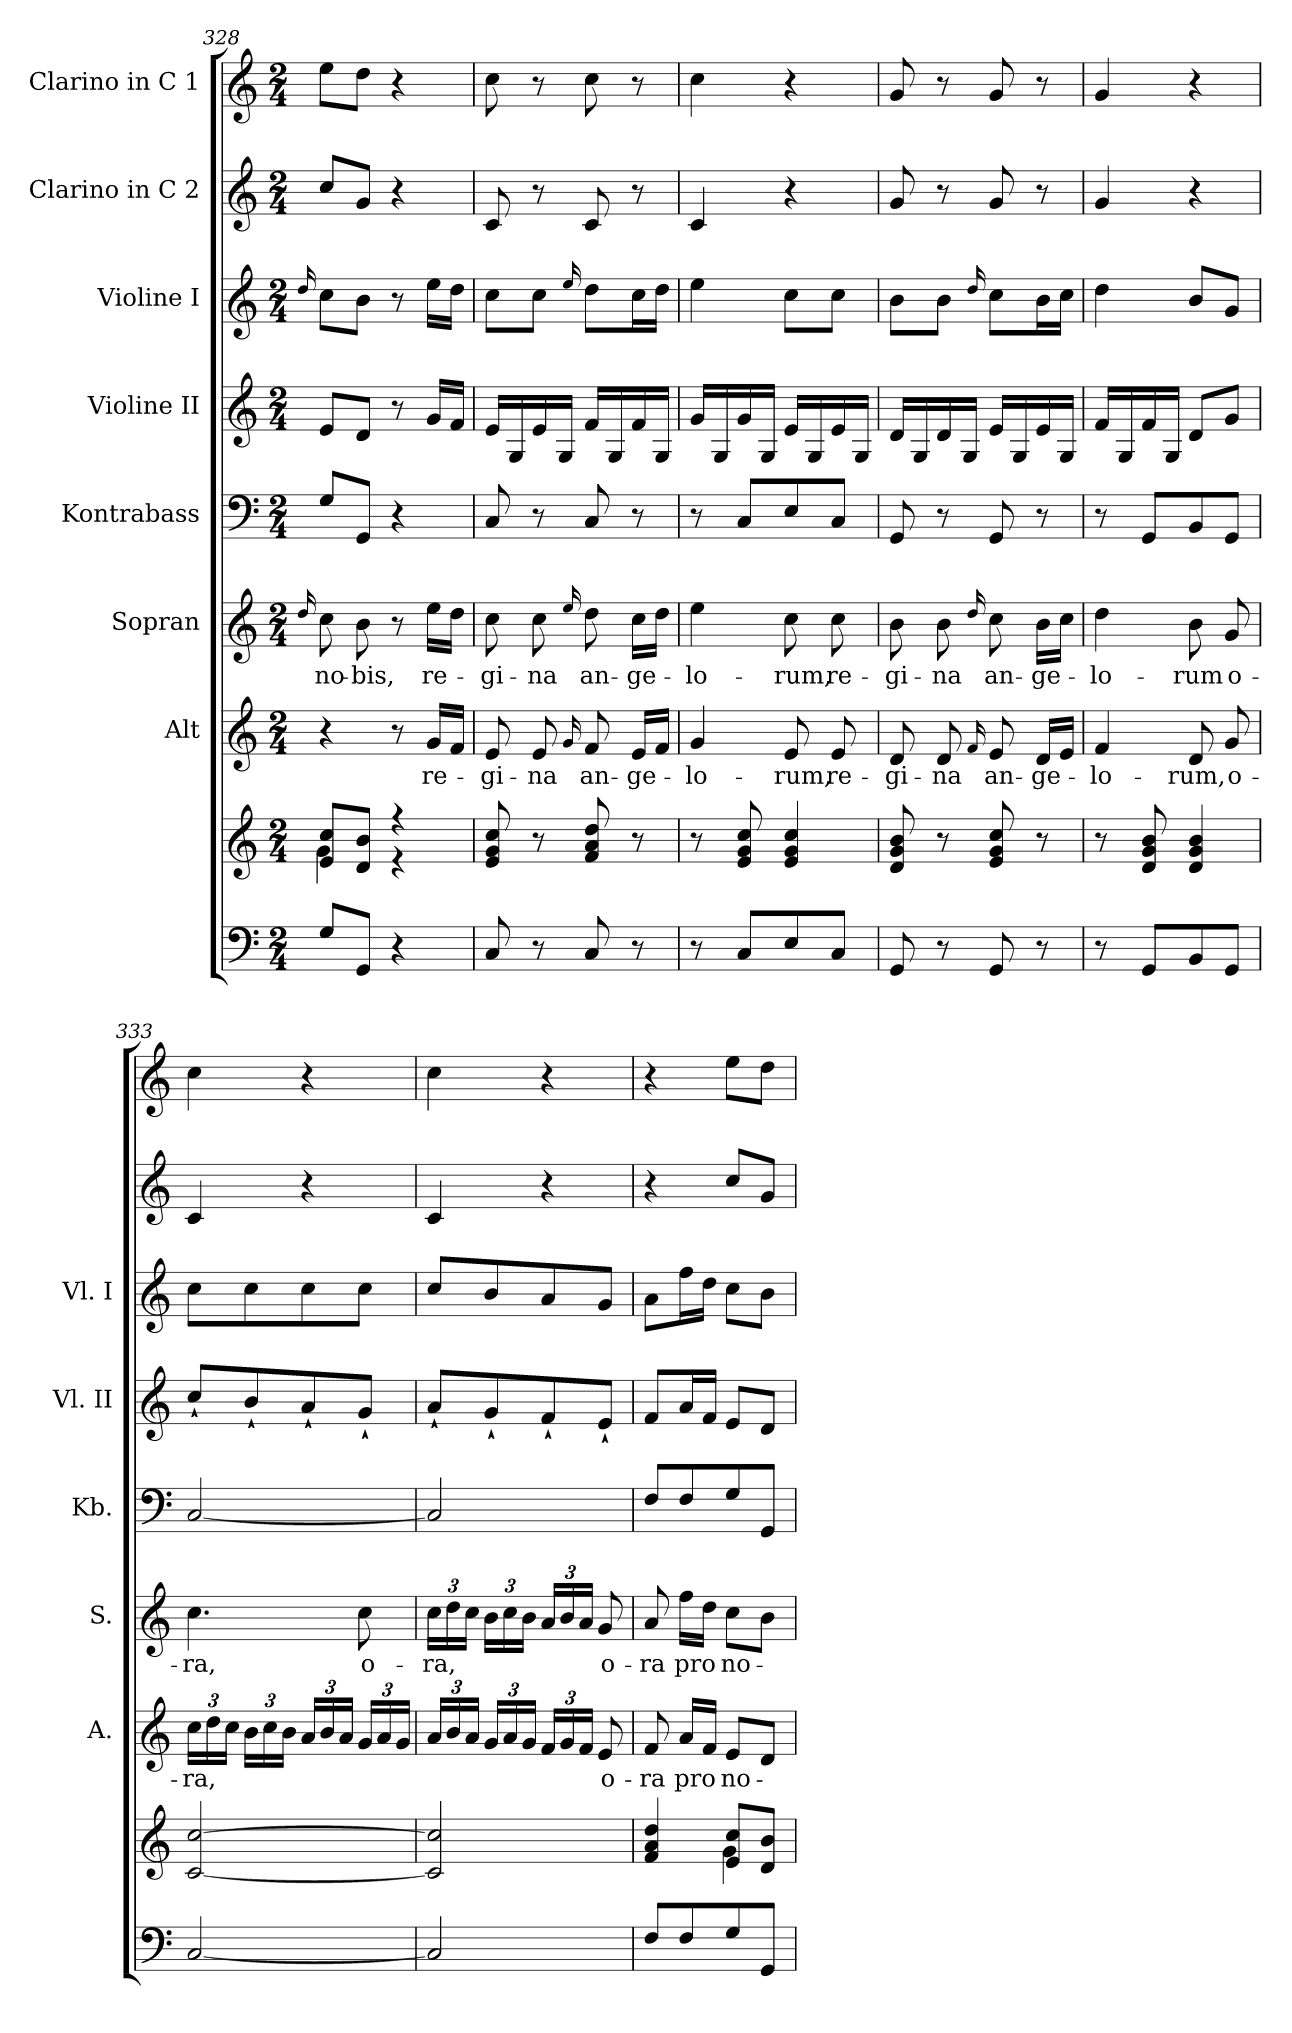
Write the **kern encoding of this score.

**kern	**kern	**kern	**text	**kern	**text	**kern	**kern	**kern	**kern	**kern
*part8	*part8	*part7	*part7	*part6	*part6	*part5	*part4	*part3	*part2	*part1
*staff9	*staff8	*staff7	*staff7	*staff6	*staff6	*staff5	*staff4	*staff3	*staff2	*staff1
*	*	*I"Alt	*	*I"Sopran	*	*I"Kontrabass	*I"Violine II	*I"Violine I	*I"Clarino in C 2	*I"Clarino in C 1
*	*	*I'A.	*	*I'S.	*	*I'Kb.	*I'Vl. II	*I'Vl. I	*	*
*clefF4	*clefG2	*clefG2	*	*clefG2	*	*clefF4	*clefG2	*clefG2	*clefG2	*clefG2
*	*	*	*	*	*	*ITrd7c12	*	*	*	*
*k[]	*k[]	*k[]	*	*k[]	*	*k[]	*k[]	*k[]	*k[]	*k[]
*C:	*C:	*C:	*	*C:	*	*C:	*C:	*C:	*C:	*C:
*M2/4	*M2/4	*M2/4	*	*M2/4	*	*M2/4	*M2/4	*M2/4	*M2/4	*M2/4
=328	=328	=328	=328	=328	=328	=328	=328	=328	=328	=328
.	.	.	.	16qqdd/	.	.	.	16qqdd/	.	.
*	*^	*	*	*	*	*	*	*	*	*
!	!	!	!	!	!	!LO:LY:b	!	!	!	!	!
8G/L	8e/ 8cc/L	4g\	4r	.	8cc\	no-	8GG/L	8e/L	8cc\L	8cc/L	8ee\L
!	!	!	!	!	!	!LO:LY:b	!	!	!	!	!
8GG/J	8d/ 8b/J	.	.	.	8b\	-bis,	8GGG/J	8d/J	8b\J	8g/J	8dd\J
4r	4r	4r	8r	.	8r	.	4r	8r	8r	4r	4r
!	!	!	!	!LO:LY:b	!	!LO:LY:b	!	!	!	!	!
.	.	.	16g/LL	re-	16ee\LL	re-	.	16g/LL	16ee\LL	.	.
.	.	.	16f/JJ	.	16dd\JJ	.	.	16f/JJ	16dd\JJ	.	.
*	*v	*v	*	*	*	*	*	*	*	*	*
=329	=329	=329	=329	=329	=329	=329	=329	=329	=329	=329
!	!	!	!LO:LY:b	!	!LO:LY:b	!	!	!	!	!
8C/	8e/ 8g/ 8cc/	8e/	-gi-	8cc\	-gi-	8CC/	16e/LL	8cc\L	8c/	8cc\
.	.	.	.	.	.	.	16G/	.	.	.
!	!	!	!LO:LY:b	!	!LO:LY:b	!	!	!	!	!
8r	8r	8e/	-na	8cc\	-na	8r	16e/	8cc\J	8r	8r
.	.	.	.	.	.	.	16G/JJ	.	.	.
.	.	16qqg/	.	16qqee/	.	.	.	16qqee/	.	.
!	!	!	!LO:LY:b	!	!LO:LY:b	!	!	!	!	!
8C/	8f/ 8a/ 8dd/	8f/	an-	8dd\	an-	8CC/	16f/LL	8dd\L	8c/	8cc\
.	.	.	.	.	.	.	16G/	.	.	.
!	!	!	!LO:LY:b	!	!LO:LY:b	!	!	!	!	!
8r	8r	16e/LL	-ge-	16cc\LL	-ge-	8r	16f/	16cc\L	8r	8r
.	.	16f/JJ	.	16dd\JJ	.	.	16G/JJ	16dd\JJ	.	.
=330	=330	=330	=330	=330	=330	=330	=330	=330	=330	=330
!	!	!	!LO:LY:b	!	!LO:LY:b	!	!	!	!	!
8r	8r	4g/	-lo-	4ee\	-lo-	8r	16g/LL	4ee\	4c/	4cc\
.	.	.	.	.	.	.	16G/	.	.	.
8C/L	8e/ 8g/ 8cc/	.	.	.	.	8CC/L	16g/	.	.	.
.	.	.	.	.	.	.	16G/JJ	.	.	.
!	!	!	!LO:LY:b	!	!LO:LY:b	!	!	!	!	!
8E/	4e/ 4g/ 4cc/	8e/	-rum,	8cc\	-rum,	8EE/	16e/LL	8cc\L	4r	4r
.	.	.	.	.	.	.	16G/	.	.	.
!	!	!	!LO:LY:b	!	!LO:LY:b	!	!	!	!	!
8C/J	.	8e/	re-	8cc\	re-	8CC/J	16e/	8cc\J	.	.
.	.	.	.	.	.	.	16G/JJ	.	.	.
!!LO:PB:g=z
=331	=331	=331	=331	=331	=331	=331	=331	=331	=331	=331
!	!	!	!LO:LY:b	!	!LO:LY:b	!	!	!	!	!
8GG/	8d/ 8g/ 8b/	8d/	-gi-	8b\	-gi-	8GGG/	16d/LL	8b\L	8g/	8g/
.	.	.	.	.	.	.	16G/	.	.	.
!	!	!	!LO:LY:b	!	!LO:LY:b	!	!	!	!	!
8r	8r	8d/	-na	8b\	-na	8r	16d/	8b\J	8r	8r
.	.	.	.	.	.	.	16G/JJ	.	.	.
.	.	16qqf/	.	16qqdd/	.	.	.	16qqdd/	.	.
!	!	!	!LO:LY:b	!	!LO:LY:b	!	!	!	!	!
8GG/	8e/ 8g/ 8cc/	8e/	an-	8cc\	an-	8GGG/	16e/LL	8cc\L	8g/	8g/
.	.	.	.	.	.	.	16G/	.	.	.
!	!	!	!LO:LY:b	!	!LO:LY:b	!	!	!	!	!
8r	8r	16d/LL	-ge-	16b\LL	-ge-	8r	16e/	16b\L	8r	8r
.	.	16e/JJ	.	16cc\JJ	.	.	16G/JJ	16cc\JJ	.	.
=332	=332	=332	=332	=332	=332	=332	=332	=332	=332	=332
!	!	!	!LO:LY:b	!	!LO:LY:b	!	!	!	!	!
8r	8r	4f/	-lo-	4dd\	-lo-	8r	16f/LL	4dd\	4g/	4g/
.	.	.	.	.	.	.	16G/	.	.	.
8GG/L	8d/ 8g/ 8b/	.	.	.	.	8GGG/L	16f/	.	.	.
.	.	.	.	.	.	.	16G/JJ	.	.	.
!	!	!	!LO:LY:b	!	!LO:LY:b	!	!	!	!	!
8BB/	4d/ 4g/ 4b/	8d/	-rum,	8b\	-rum	8BBB/	8d/L	8b/L	4r	4r
!	!	!	!LO:LY:b	!	!LO:LY:b	!	!	!	!	!
8GG/J	.	8g/	o-	8g/	o-	8GGG/J	8g/J	8g/J	.	.
=333	=333	=333	=333	=333	=333	=333	=333	=333	=333	=333
*	*	*Xbrackettup	*	*	*	*	*	*	*	*
!	!	!	!LO:LY:b	!	!LO:LY:b	!	!	!	!	!
[2C/	[2c/ [2cc/	24cc\LL	-ra,	4.cc\	-ra,	[2CC/	8cc`</L	8cc\L	4c/	4cc\
.	.	24dd\	.	.	.	.	.	.	.	.
.	.	24cc\JJ	.	.	.	.	.	.	.	.
.	.	24b\LL	.	.	.	.	8b`</	8cc\	.	.
.	.	24cc\	.	.	.	.	.	.	.	.
.	.	24b\JJ	.	.	.	.	.	.	.	.
.	.	24a/LL	.	.	.	.	8a`</	8cc\	4r	4r
.	.	24b/	.	.	.	.	.	.	.	.
.	.	24a/JJ	.	.	.	.	.	.	.	.
!	!	!	!	!	!LO:LY:b	!	!	!	!	!
.	.	24g/LL	.	8cc\	o-	.	8g`</J	8cc\J	.	.
.	.	24a/	.	.	.	.	.	.	.	.
.	.	24g/JJ	.	.	.	.	.	.	.	.
=334	=334	=334	=334	=334	=334	=334	=334	=334	=334	=334
*	*	*	*	*Xbrackettup	*	*	*	*	*	*
!	!	!	!	!	!LO:LY:b	!	!	!	!	!
2C/]	2c/] 2cc/]	24a/LL	.	24cc\LL	-ra,	2CC/]	8a`</L	8cc/L	4c/	4cc\
.	.	24b/	.	24dd\	.	.	.	.	.	.
.	.	24a/JJ	.	24cc\JJ	.	.	.	.	.	.
.	.	24g/LL	.	24b\LL	.	.	8g`</	8b/	.	.
.	.	24a/	.	24cc\	.	.	.	.	.	.
.	.	24g/JJ	.	24b\JJ	.	.	.	.	.	.
.	.	24f/LL	.	24a/LL	.	.	8f`</	8a/	4r	4r
.	.	24g/	.	24b/	.	.	.	.	.	.
.	.	24f/JJ	.	24a/JJ	.	.	.	.	.	.
!	!	!	!LO:LY:b	!	!LO:LY:b	!	!	!	!	!
.	.	8e/	o-	8g/	o-	.	8e`</J	8g/J	.	.
=335	=335	=335	=335	=335	=335	=335	=335	=335	=335	=335
*	*^	*	*	*	*	*	*	*	*	*
!	!	!	!	!LO:LY:b	!	!LO:LY:b	!	!	!	!	!
8F/L	4f/ 4a/ 4dd/	4ryy	8f/	-ra	8a/	-ra	8FF/L	8f/L	8a\L	4r	4r
!	!	!	!	!LO:LY:b	!	!LO:LY:b	!	!	!	!	!
8F/	.	.	16a/LL	pro	16ff\LL	pro	8FF/	16a/L	16ff\L	.	.
.	.	.	16f/JJ	.	16dd\JJ	.	.	16f/JJ	16dd\JJ	.	.
!	!	!	!	!LO:LY:b	!	!LO:LY:b	!	!	!	!	!
8G/	8e/ 8cc/L	4g\	8e/L	no-	8cc\L	no-	8GG/	8e/L	8cc\L	8cc/L	8ee\L
8GG/J	8d/ 8b/J	.	8d/J	.	8b\J	.	8GGG/J	8d/J	8b\J	8g/J	8dd\J
*	*v	*v	*	*	*	*	*	*	*	*	*
=	=	=	=	=	=	=	=	=	=	=
*-	*-	*-	*-	*-	*-	*-	*-	*-	*-	*-
